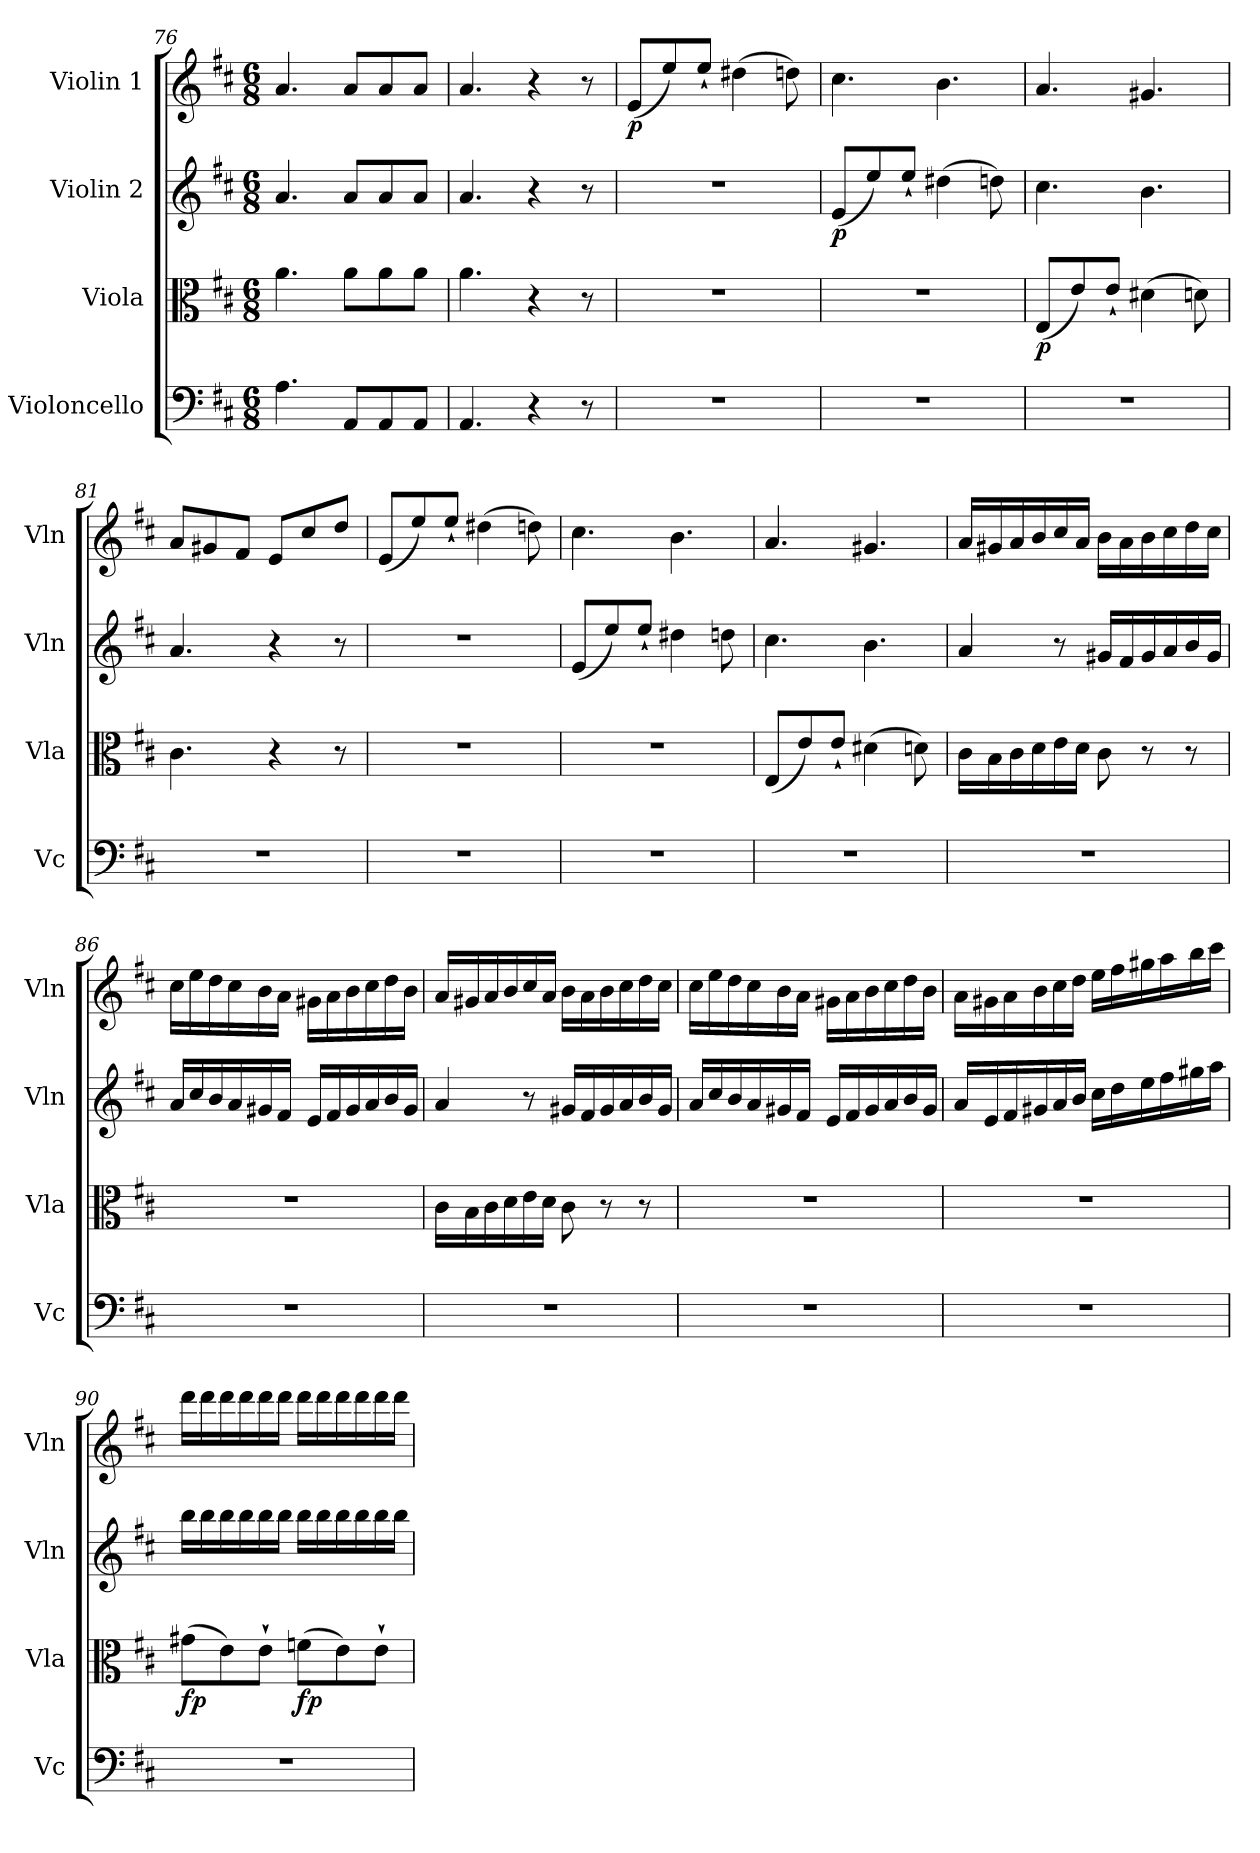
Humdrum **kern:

**kern	**kern	**dynam	**kern	**dynam	**kern	**dynam
*part4	*part3	*part3	*part2	*part2	*part1	*part1
*staff4	*staff3	*staff3	*staff2	*staff2	*staff1	*staff1
*I"Violoncello	*I"Viola	*	*I"Violin 2	*	*I"Violin 1	*
*I'Vc	*I'Vla	*	*I'Vln	*	*I'Vln	*
*clefF4	*clefC3	*	*clefG2	*	*clefG2	*
*k[f#c#]	*k[f#c#]	*	*k[f#c#]	*	*k[f#c#]	*
*M6/8	*M6/8	*	*M6/8	*	*M6/8	*
=76	=76	=76	=76	=76	=76	=76
4.A\	4.a\	.	4.a/	.	4.a/	.
8AA/L	8a\L	.	8a/L	.	8a/L	.
8AA/	8a\	.	8a/	.	8a/	.
8AA/J	8a\J	.	8a/J	.	8a/J	.
=77	=77	=77	=77	=77	=77	=77
4.AA/	4.a\	.	4.a/	.	4.a/	.
4r	4r	.	4r	.	4r	.
8r	8r	.	8r	.	8r	.
=78	=78	=78	=78	=78	=78	=78
!	!	!	!	!	!	!LO:DY:b
2.r	2.r	.	2.r	.	(8e/L	p
.	.	.	.	.	8ee/)	.
.	.	.	.	.	8ee`/J	.
.	.	.	.	.	(4dd#X\	.
.	.	.	.	.	8ddn\)	.
!!LO:PB:g=z
=79	=79	=79	=79	=79	=79	=79
!	!	!	!	!LO:DY:b	!	!
2.r	2.r	.	(8e/L	p	4.cc#\	.
.	.	.	8ee/)	.	.	.
.	.	.	8ee`/J	.	.	.
.	.	.	(4dd#X\	.	4.b\	.
.	.	.	8ddn\)	.	.	.
=80	=80	=80	=80	=80	=80	=80
!	!	!LO:DY:b	!	!	!	!
2.r	(<8E/L	p	4.cc#\	.	4.a/	.
.	8e/)	.	.	.	.	.
.	8e`/J	.	.	.	.	.
.	(4d#X\	.	4.b\	.	4.g#X/	.
.	8dn\)	.	.	.	.	.
=81	=81	=81	=81	=81	=81	=81
2.r	4.c#\	.	4.a/	.	8a/L	.
.	.	.	.	.	8g#X/	.
.	.	.	.	.	8f#/J	.
.	4r	.	4r	.	8e/L	.
.	.	.	.	.	8cc#/	.
.	8r	.	8r	.	8dd/J	.
=82	=82	=82	=82	=82	=82	=82
2.r	2.r	.	2.r	.	(8e/L	.
.	.	.	.	.	8ee/)	.
.	.	.	.	.	8ee`/J	.
.	.	.	.	.	(4dd#X\	.
.	.	.	.	.	8ddn\)	.
=83	=83	=83	=83	=83	=83	=83
2.r	2.r	.	(8e/L	.	4.cc#\	.
.	.	.	8ee/)	.	.	.
.	.	.	8ee`/J	.	.	.
.	.	.	4dd#X\	.	4.b\	.
.	.	.	8ddn\	.	.	.
=84	=84	=84	=84	=84	=84	=84
2.r	(<8E/L	.	4.cc#\	.	4.a/	.
.	8e/)	.	.	.	.	.
.	8e`/J	.	.	.	.	.
.	(4d#X\	.	4.b\	.	4.g#X/	.
.	8dn\)	.	.	.	.	.
!!LO:LB:g=z
=85	=85	=85	=85	=85	=85	=85
2.r	16c#\LL	.	4a/	.	16a/LL	.
.	16B\	.	.	.	16g#X/	.
.	16c#\	.	.	.	16a/	.
.	16d\	.	.	.	16b/	.
.	16e\	.	8r	.	16cc#/	.
.	16d\JJ	.	.	.	16a/JJ	.
.	8c#\	.	16g#X/LL	.	16b\LL	.
.	.	.	16f#/	.	16a\	.
.	8r	.	16g#/	.	16b\	.
.	.	.	16a/	.	16cc#\	.
.	8r	.	16b/	.	16dd\	.
.	.	.	16g#/JJ	.	16cc#\JJ	.
=86	=86	=86	=86	=86	=86	=86
2.r	2.r	.	16a/LL	.	16cc#\LL	.
.	.	.	16cc#/	.	16ee\	.
.	.	.	16b/	.	16dd\	.
.	.	.	16a/	.	16cc#\	.
.	.	.	16g#X/	.	16b\	.
.	.	.	16f#/JJ	.	16a\JJ	.
.	.	.	16e/LL	.	16g#X\LL	.
.	.	.	16f#/	.	16a\	.
.	.	.	16g#/	.	16b\	.
.	.	.	16a/	.	16cc#\	.
.	.	.	16b/	.	16dd\	.
.	.	.	16g#/JJ	.	16b\JJ	.
=87	=87	=87	=87	=87	=87	=87
2.r	16c#\LL	.	4a/	.	16a/LL	.
.	16B\	.	.	.	16g#X/	.
.	16c#\	.	.	.	16a/	.
.	16d\	.	.	.	16b/	.
.	16e\	.	8r	.	16cc#/	.
.	16d\JJ	.	.	.	16a/JJ	.
.	8c#\	.	16g#X/LL	.	16b\LL	.
.	.	.	16f#/	.	16a\	.
.	8r	.	16g#/	.	16b\	.
.	.	.	16a/	.	16cc#\	.
.	8r	.	16b/	.	16dd\	.
.	.	.	16g#/JJ	.	16cc#\JJ	.
!!LO:LB:g=z
=88	=88	=88	=88	=88	=88	=88
2.r	2.r	.	16a/LL	.	16cc#\LL	.
.	.	.	16cc#/	.	16ee\	.
.	.	.	16b/	.	16dd\	.
.	.	.	16a/	.	16cc#\	.
.	.	.	16g#X/	.	16b\	.
.	.	.	16f#/JJ	.	16a\JJ	.
.	.	.	16e/LL	.	16g#X\LL	.
.	.	.	16f#/	.	16a\	.
.	.	.	16g#/	.	16b\	.
.	.	.	16a/	.	16cc#\	.
.	.	.	16b/	.	16dd\	.
.	.	.	16g#/JJ	.	16b\JJ	.
=89	=89	=89	=89	=89	=89	=89
2.r	2.r	.	16a/LL	.	16a\LL	.
.	.	.	16e/	.	16g#X\	.
.	.	.	16f#/	.	16a\	.
.	.	.	16g#X/	.	16b\	.
.	.	.	16a/	.	16cc#\	.
.	.	.	16b/JJ	.	16dd\JJ	.
.	.	.	16cc#\LL	.	16ee\LL	.
.	.	.	16dd\	.	16ff#\	.
.	.	.	16ee\	.	16gg#X\	.
.	.	.	16ff#\	.	16aa\	.
.	.	.	16gg#X\	.	16bb\	.
.	.	.	16aa\JJ	.	16ccc#\JJ	.
=90	=90	=90	=90	=90	=90	=90
!	!	!LO:DY:b	!	!	!	!
2.r	(8g#X\L	fp	16bb\LL	.	16ddd\LL	.
.	.	.	16bb\	.	16ddd\	.
.	8e\)	.	16bb\	.	16ddd\	.
.	.	.	16bb\	.	16ddd\	.
.	8e`\J	.	16bb\	.	16ddd\	.
.	.	.	16bb\JJ	.	16ddd\JJ	.
!	!	!LO:DY:b	!	!	!	!
.	(>8fn\L	fp	16bb\LL	.	16ddd\LL	.
.	.	.	16bb\	.	16ddd\	.
.	8e\)	.	16bb\	.	16ddd\	.
.	.	.	16bb\	.	16ddd\	.
.	8e`\J	.	16bb\	.	16ddd\	.
.	.	.	16bb\JJ	.	16ddd\JJ	.
=	=	=	=	=	=	=
*-	*-	*-	*-	*-	*-	*-
